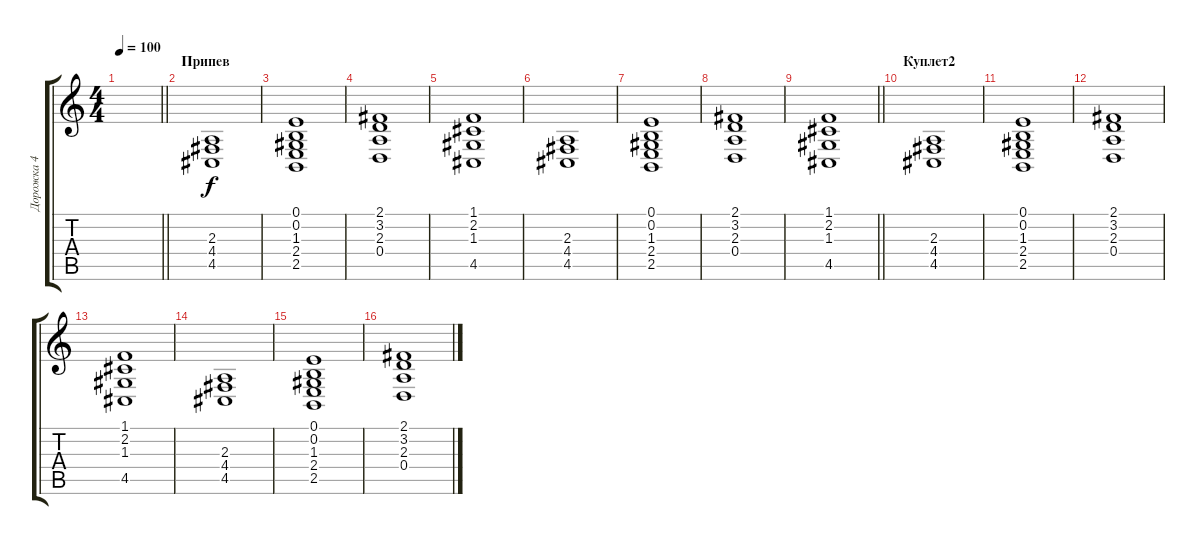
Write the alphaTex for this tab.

\track ("Дорожка 4" "Дорожка 4") {instrument brightacousticpiano}
\staff {score tabs}
\tuning (E4 B3 G3 D3 A2 E2) {hide}
\ts (4 4)
\tempo 100
\clef g2
\barLineRight lightlight
\ks c
|
\section ("" "Припев")
(2.3 4.4 4.5).1 |
(0.1 0.2 1.3 2.4 2.5).1 |
(2.1 3.2 2.3 0.4).1 |
(1.1 2.2 1.3 4.5).1 |
(2.3 4.4 4.5).1 |
(0.1 0.2 1.3 2.4 2.5).1 |
(2.1 3.2 2.3 0.4).1 |
\barLineRight lightlight
(1.1 2.2 1.3 4.5).1 |
\section ("" "Куплет2")
(2.3 4.4 4.5).1 |
(0.1 0.2 1.3 2.4 2.5).1 |
(2.1 3.2 2.3 0.4).1 |
(1.1 2.2 1.3 4.5).1 |
(2.3 4.4 4.5).1 |
(0.1 0.2 1.3 2.4 2.5).1 |
(2.1 3.2 2.3 0.4).1
